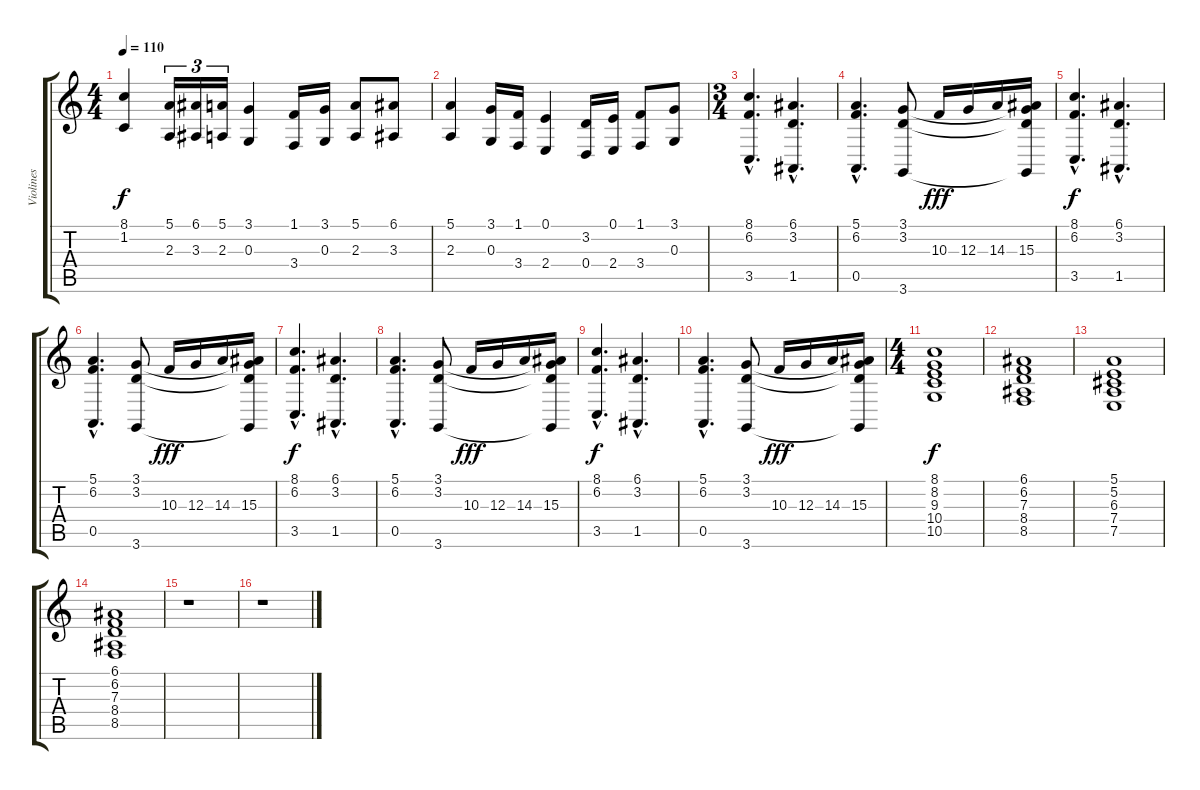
\track ("Violines" "Violines") {instrument stringensemble1}
\staff {score tabs}
\tuning (E4 B3 G3 D3 A2 E2) {hide}
\ts (4 4)
\tempo 110
\clef g2
\ks c
(8.1 1.2).4{dy f} (5.1 2.3).16{tu (3 2)} (6.1 3.3).16{tu (3 2)} (5.1 2.3).16{tu (3 2)} (3.1 0.3).4 (1.1 3.4).16 (3.1 0.3).16 (5.1 2.3).8 (6.1 3.3).8 |
(5.1 2.3).4 (3.1 0.3).16 (1.1 3.4).16 (0.1 2.4).4 (3.2 0.4).16 (0.1 2.4).16 (1.1 3.4).8 (3.1 0.3).8 |
\ts (3 4)
(8.1{hac} 6.2{hac} 3.5{hac}).4{d volume 13} (6.1{hac} 3.2{hac} 1.5{hac}).4{d} |
(5.1{hac} 6.2{hac} 0.5{hac}).4{d} (3.1 3.2 3.6).8 10.3.16{dy fff} 12.3.16 14.3.16 (3.1{t} 3.2{t} 15.3 3.6{t}).16 |
(8.1{hac} 6.2{hac} 3.5{hac}).4{d dy f} (6.1{hac} 3.2{hac} 1.5{hac}).4{d} |
(5.1{hac} 6.2{hac} 0.5{hac}).4{d} (3.1 3.2 3.6).8 10.3.16{dy fff} 12.3.16 14.3.16 (3.1{t} 3.2{t} 15.3 3.6{t}).16 |
(8.1{hac} 6.2{hac} 3.5{hac}).4{d dy f} (6.1{hac} 3.2{hac} 1.5{hac}).4{d} |
(5.1{hac} 6.2{hac} 0.5{hac}).4{d} (3.1 3.2 3.6).8 10.3.16{dy fff} 12.3.16 14.3.16 (3.1{t} 3.2{t} 15.3 3.6{t}).16 |
(8.1{hac} 6.2{hac} 3.5{hac}).4{d dy f} (6.1{hac} 3.2{hac} 1.5{hac}).4{d} |
(5.1{hac} 6.2{hac} 0.5{hac}).4{d} (3.1 3.2 3.6).8 10.3.16{dy fff} 12.3.16 14.3.16 (3.1{t} 3.2{t} 15.3 3.6{t}).16 |
\ts (4 4)
(8.1 8.2 9.3 10.4 10.5).1{dy f} |
(6.1 6.2 7.3 8.4 8.5).1 |
(5.1 5.2 6.3 7.4 7.5).1 |
(6.1 6.2 7.3 8.4 8.5).1 |
r.1 |
r.1
